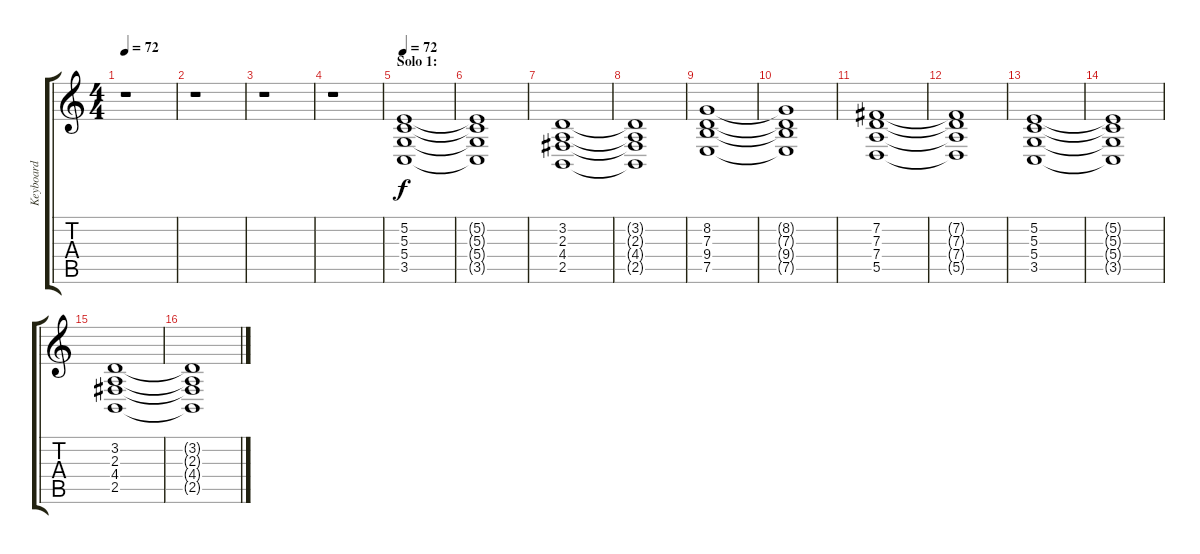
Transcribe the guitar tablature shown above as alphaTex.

\track ("Keyboard" "Keyboard") {instrument voiceoohs}
\staff {score tabs}
\tuning (E4 B3 G3 D3 A2 E2) {hide}
\ts (4 4)
\tempo 72
\clef g2
\ks c
r.1{dy f} |
r.1 |
r.1 |
r.1 |
\section ("" "Solo 1:")
\tempo 72
(5.2 5.3 5.4 3.5).1{volume 8 instrument stringensemble1} |
(5.2{t} 5.3{t} 5.4{t} 3.5{t}).1 |
(3.2 2.3 4.4 2.5).1 |
(3.2{t} 2.3{t} 4.4{t} 2.5{t}).1 |
(8.2 7.3 9.4 7.5).1 |
(8.2{t} 7.3{t} 9.4{t} 7.5{t}).1 |
(7.2 7.3 7.4 5.5).1 |
(7.2{t} 7.3{t} 7.4{t} 5.5{t}).1 |
(5.2 5.3 5.4 3.5).1 |
(5.2{t} 5.3{t} 5.4{t} 3.5{t}).1 |
(3.2 2.3 4.4 2.5).1 |
(3.2{t} 2.3{t} 4.4{t} 2.5{t}).1
